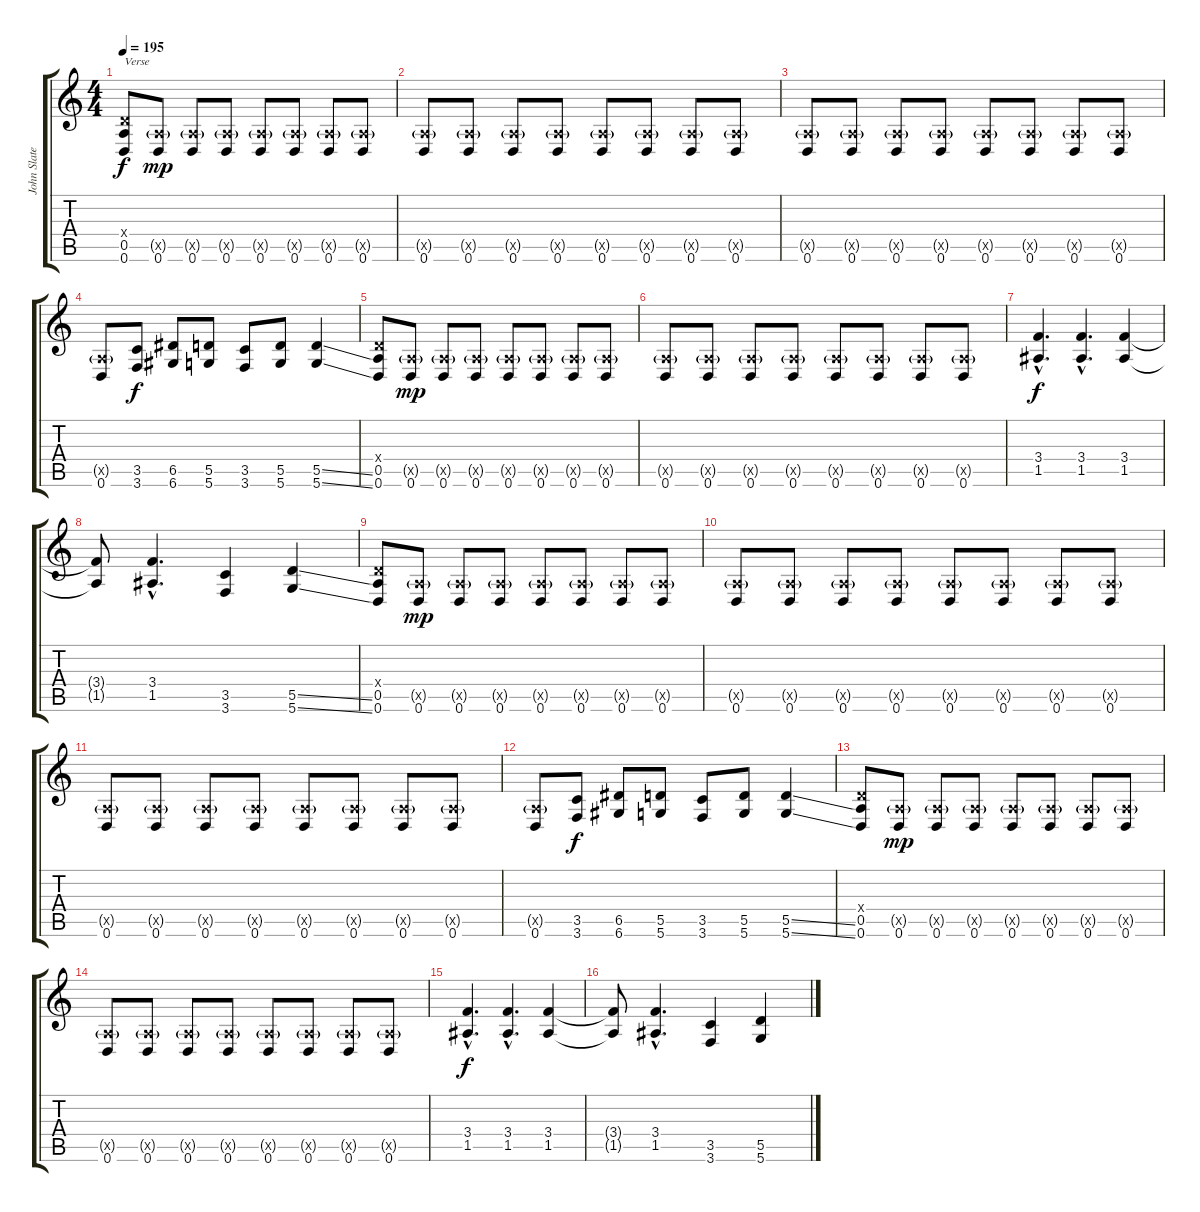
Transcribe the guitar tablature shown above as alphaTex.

\track ("John Slater" "John Slate") {instrument distortionguitar}
\staff {score tabs}
\tuning (E4 B3 G3 D3 A2 D2) {hide}
\ts (4 4)
\tempo 195
\clef g2
\ks c
(0.4{x} 0.5 0.6).8{txt "Verse" dy f} (0.5{g x} 0.6).8{dy mp} (0.5{g x} 0.6).8 (0.5{g x} 0.6).8 (0.5{g x} 0.6).8 (0.5{g x} 0.6).8 (0.5{g x} 0.6).8 (0.5{g x} 0.6).8 |
(0.5{g x} 0.6).8 (0.5{g x} 0.6).8 (0.5{g x} 0.6).8 (0.5{g x} 0.6).8 (0.5{g x} 0.6).8 (0.5{g x} 0.6).8 (0.5{g x} 0.6).8 (0.5{g x} 0.6).8 |
(0.5{g x} 0.6).8 (0.5{g x} 0.6).8 (0.5{g x} 0.6).8 (0.5{g x} 0.6).8 (0.5{g x} 0.6).8 (0.5{g x} 0.6).8 (0.5{g x} 0.6).8 (0.5{g x} 0.6).8 |
(0.5{g x} 0.6).8 (3.5 3.6).8{dy f} (6.5 6.6).8 (5.5 5.6).8 (3.5 3.6).8 (5.5 5.6).8 (5.5{ss} 5.6{ss}).4 |
(0.4{x} 0.5 0.6).8 (0.5{g x} 0.6).8{dy mp} (0.5{g x} 0.6).8 (0.5{g x} 0.6).8 (0.5{g x} 0.6).8 (0.5{g x} 0.6).8 (0.5{g x} 0.6).8 (0.5{g x} 0.6).8 |
(0.5{g x} 0.6).8 (0.5{g x} 0.6).8 (0.5{g x} 0.6).8 (0.5{g x} 0.6).8 (0.5{g x} 0.6).8 (0.5{g x} 0.6).8 (0.5{g x} 0.6).8 (0.5{g x} 0.6).8 |
(3.4{hac} 1.5{hac}).4{d dy f} (3.4{hac} 1.5{hac}).4{d} (3.4 1.5).4 |
(3.4{t} 1.5{t}).8 (3.4{hac} 1.5{hac}).4{d} (3.5 3.6).4 (5.5{ss} 5.6{ss}).4 |
(0.4{x} 0.5 0.6).8 (0.5{g x} 0.6).8{dy mp} (0.5{g x} 0.6).8 (0.5{g x} 0.6).8 (0.5{g x} 0.6).8 (0.5{g x} 0.6).8 (0.5{g x} 0.6).8 (0.5{g x} 0.6).8 |
(0.5{g x} 0.6).8 (0.5{g x} 0.6).8 (0.5{g x} 0.6).8 (0.5{g x} 0.6).8 (0.5{g x} 0.6).8 (0.5{g x} 0.6).8 (0.5{g x} 0.6).8 (0.5{g x} 0.6).8 |
(0.5{g x} 0.6).8 (0.5{g x} 0.6).8 (0.5{g x} 0.6).8 (0.5{g x} 0.6).8 (0.5{g x} 0.6).8 (0.5{g x} 0.6).8 (0.5{g x} 0.6).8 (0.5{g x} 0.6).8 |
(0.5{g x} 0.6).8 (3.5 3.6).8{dy f} (6.5 6.6).8 (5.5 5.6).8 (3.5 3.6).8 (5.5 5.6).8 (5.5{ss} 5.6{ss}).4 |
(0.4{x} 0.5 0.6).8 (0.5{g x} 0.6).8{dy mp} (0.5{g x} 0.6).8 (0.5{g x} 0.6).8 (0.5{g x} 0.6).8 (0.5{g x} 0.6).8 (0.5{g x} 0.6).8 (0.5{g x} 0.6).8 |
(0.5{g x} 0.6).8 (0.5{g x} 0.6).8 (0.5{g x} 0.6).8 (0.5{g x} 0.6).8 (0.5{g x} 0.6).8 (0.5{g x} 0.6).8 (0.5{g x} 0.6).8 (0.5{g x} 0.6).8 |
(3.4{hac} 1.5{hac}).4{d dy f} (3.4{hac} 1.5{hac}).4{d} (3.4 1.5).4 |
(3.4{t} 1.5{t}).8 (3.4{hac} 1.5{hac}).4{d} (3.5 3.6).4 (5.5{ss} 5.6).4
